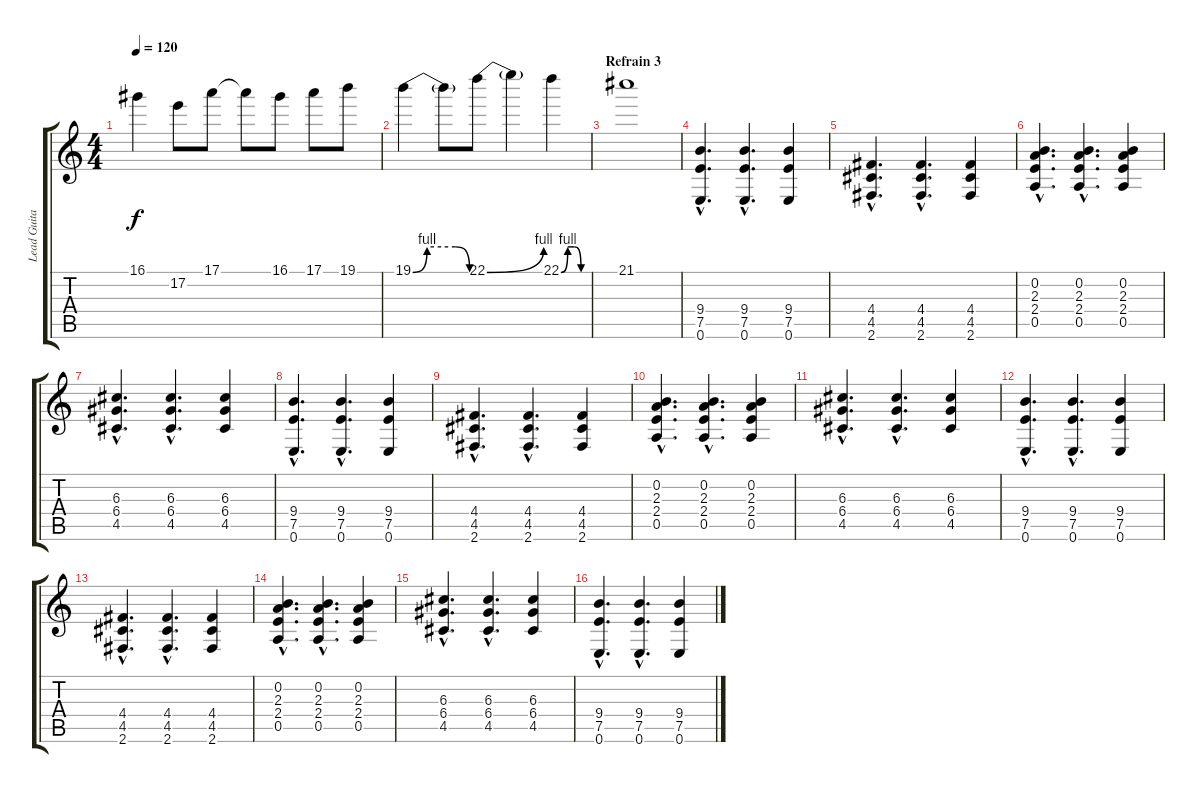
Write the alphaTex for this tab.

\track ("Lead Guitar" "Lead Guita") {instrument distortionguitar}
\staff {score tabs}
\tuning (E4 B3 G3 D3 A2 E2) {hide}
\ts (4 4)
\tempo 120
\clef g2
\ks c
16.1.4{dy f} 17.2.8 17.1.8 17.1{t}.8 16.1.8 17.1.8 19.1.8 |
19.1{be (custom 0 0 15 4 30 4 45 4 60 0)}.4 19.1{t}.8 22.1{be (bend 0 0 60 4)}.8 22.1{t}.4 22.1{be (custom 0 0 15 4 30 4 45 0 60 0)}.4 |
\section ("" "Refrain 3")
21.1.1 |
(9.4{hac} 7.5{hac} 0.6{hac}).4{d} (9.4{hac} 7.5{hac} 0.6{hac}).4{d} (9.4 7.5 0.6).4 |
(4.4{hac} 4.5{hac} 2.6{hac}).4{d} (4.4{hac} 4.5{hac} 2.6{hac}).4{d} (4.4 4.5 2.6).4 |
(0.2{hac} 2.3{hac} 2.4{hac} 0.5{hac}).4{d} (0.2{hac} 2.3{hac} 2.4{hac} 0.5{hac}).4{d} (0.2 2.3 2.4 0.5).4 |
(6.3{hac} 6.4{hac} 4.5{hac}).4{d} (6.3{hac} 6.4{hac} 4.5{hac}).4{d} (6.3 6.4 4.5).4 |
(9.4{hac} 7.5{hac} 0.6{hac}).4{d} (9.4{hac} 7.5{hac} 0.6{hac}).4{d} (9.4 7.5 0.6).4 |
(4.4{hac} 4.5{hac} 2.6{hac}).4{d} (4.4{hac} 4.5{hac} 2.6{hac}).4{d} (4.4 4.5 2.6).4 |
(0.2{hac} 2.3{hac} 2.4{hac} 0.5{hac}).4{d} (0.2{hac} 2.3{hac} 2.4{hac} 0.5{hac}).4{d} (0.2 2.3 2.4 0.5).4 |
(6.3{hac} 6.4{hac} 4.5{hac}).4{d} (6.3{hac} 6.4{hac} 4.5{hac}).4{d} (6.3 6.4 4.5).4 |
(9.4{hac} 7.5{hac} 0.6{hac}).4{d} (9.4{hac} 7.5{hac} 0.6{hac}).4{d} (9.4 7.5 0.6).4 |
(4.4{hac} 4.5{hac} 2.6{hac}).4{d} (4.4{hac} 4.5{hac} 2.6{hac}).4{d} (4.4 4.5 2.6).4 |
(0.2{hac} 2.3{hac} 2.4{hac} 0.5{hac}).4{d} (0.2{hac} 2.3{hac} 2.4{hac} 0.5{hac}).4{d} (0.2 2.3 2.4 0.5).4 |
(6.3{hac} 6.4{hac} 4.5{hac}).4{d} (6.3{hac} 6.4{hac} 4.5{hac}).4{d} (6.3 6.4 4.5).4 |
(9.4{hac} 7.5{hac} 0.6{hac}).4{d} (9.4{hac} 7.5{hac} 0.6{hac}).4{d} (9.4 7.5 0.6).4
